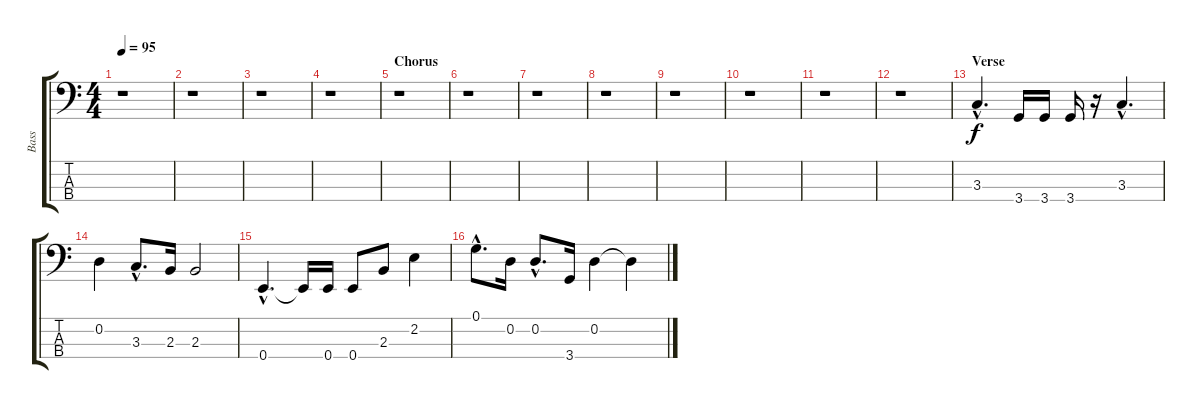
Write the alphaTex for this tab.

\track ("Bass" "Bass") {instrument electricbassfinger}
\staff {score tabs}
\tuning (G2 D2 A1 E1) {hide}
\ts (4 4)
\tempo 95
\clef f4
\ks c
r.1{dy f} |
r.1 |
r.1 |
r.1 |
\section ("" "Chorus")
r.1 |
r.1 |
r.1 |
r.1 |
r.1 |
r.1 |
r.1 |
r.1 |
\section ("" "Verse")
3.3{hac}.4{d} 3.4.16 3.4.16 3.4.16 r.16 3.3{hac}.4{d} |
0.2.4 3.3{hac}.8{d} 2.3.16 2.3.2 |
0.4{hac}.4{d} 0.4{t}.16 0.4.16 0.4.8 2.3.8 2.2.4 |
0.1{hac}.8{d} 0.2.16 0.2{hac}.8{d} 3.4.16 0.2.4 0.2{t}.4
